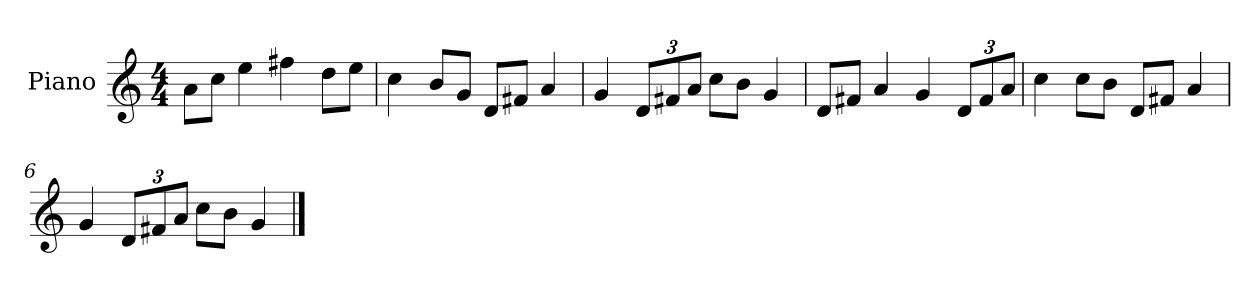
**kern
*part1
*staff1
*I"Piano
*I'P-no
*clefG2
*k[]
*M4/4
*MM90
=1
8a\L
8cc\J
4ee\
4ff#X\
8dd\L
8ee\J
=2
4cc\
8b/L
8g/J
8d/L
8f#X/J
4a/
=3
4g/
*Xbrackettup
12d/L
12f#X/
12a/J
8cc\L
8b\J
4g/
=4
8d/L
8f#X/J
4a/
4g/
12d/L
12f#/
12a/J
=5
4cc\
8cc\L
8b\J
8d/L
8f#X/J
4a/
!!LO:LB:g=z
=6
4g/
12d/L
12f#X/
12a/J
8cc\L
8b\J
4g/
==
*-
